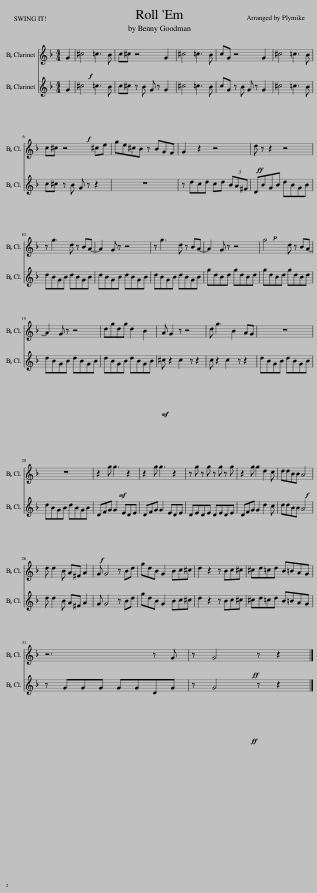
X:1
%%score 1 2
L:1/8
M:4/4
I:linebreak $
K:none
V:1 treble transpose=-2
V:2 treble transpose=-2
V:1
[K:F]!f! G2 | ^c4 =c3 B | c^c z4 G2 | ^c4 =c3 B | cG z4 G2 | %5
 ^c4 =c3 B |$ c^c z4 ^ce | ge^cB z BGF | G2 z2 z4 |!ff! d z z2 z4 |$ %10
 z g3 d z BA- | A2 G z z4 | z g3 d z BA- | A2 G z z4 | g4 d z BA- |$ %15
 A2 G z z4 | dgdg d2 B2 | A G2 z z4 | d g3 B2 AG | z8 |$ %20
 z8 | z2!mf! g g3 z2 | z2 g g3 z2 | z g z g z g z g | z2 g g2!f! d2 c | %25
 ddBB A4 |$ d d2 B A^F A2 | G G4 z Bd | gdB G2 Bc^c | d2 z2 z Bc^c | %30
 ^cd=cd B=BAG |$ z6 z!ff! G | z G4 z z2 |] %33
V:2
[K:F]!f! G2 | ^c4 =c3 B | c^c z B G z G2 | ^c4 =c3 B | cG z B G z G2 | %5
 ^c4 =c3 B |$ c^c z B G z z2 | z8 | z dcd cd (3BA^F | D!p!BGB dBGB |$ %10
 dBGB dBGB | dBGB dBGB | dBGB dBGB | gdBd gdBd | gdBd gdBd |$ %15
 dBGB dBGB | dBGB dBGB |!mf! ^c z2 c2 z z2 | c z2 c2 z z2 | dBGB dBGB |$ %20
 dBGB dBGB |!f! DFG G2 EDE | DFG G2 EDE | DEDE DEDE | DFG G2 d2 c | %25
 ddBB A4 |$ d d2 B A^F A2 | G G4 z Bd | gdB G2 Bc^c | d2 z2 z Bc^c | %30
 ^cd=cd B=BAG |$ z GGG GGD!ff!G | z G4 z z2 |] %33
